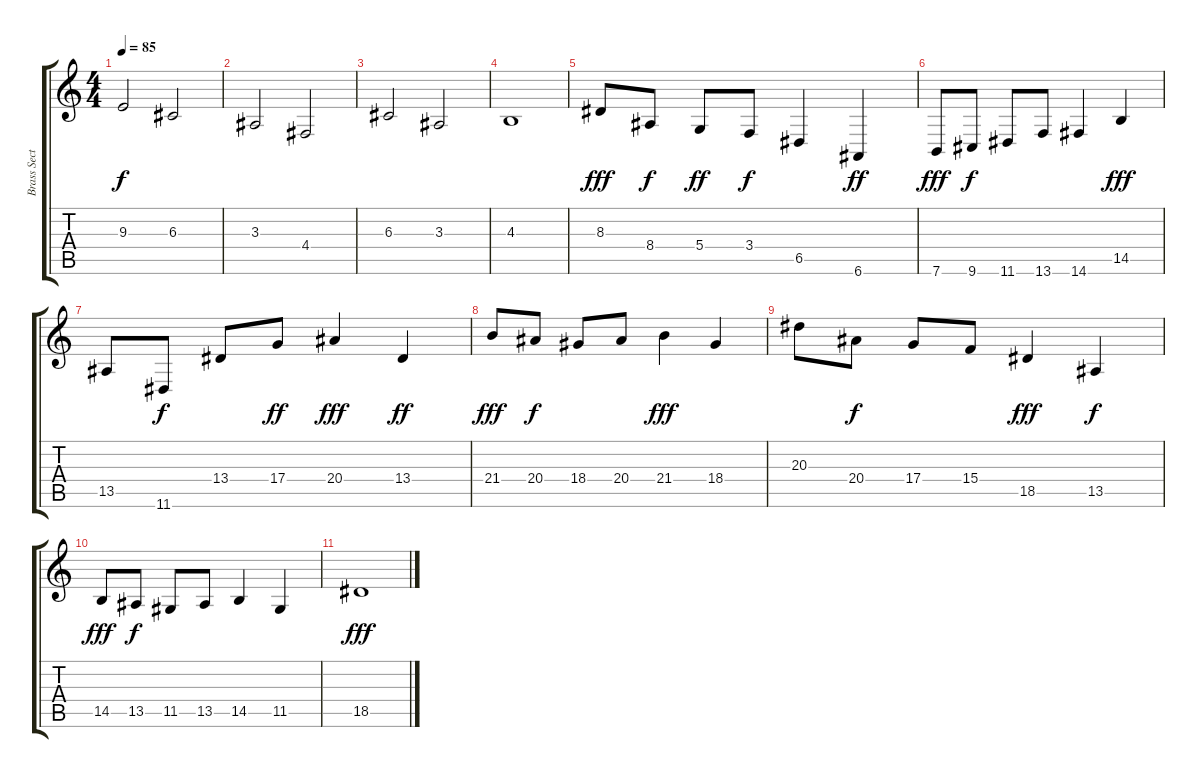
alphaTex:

\track ("Brass Section" "Brass Sect") {instrument frenchhorn}
\staff {score tabs}
\tuning (E4 B3 G3 D3 A2 E2) {hide}
\ts (4 4)
\tempo 85
\clef g2
\ks c
9.3.2{dy f} 6.3.2 |
3.3.2 4.4.2 |
6.3.2 3.3.2 |
4.3.1 |
8.3.8{dy fff} 8.4.8{dy f} 5.4.8{dy ff} 3.4.8{dy f} 6.5.4 6.6.4{dy ff} |
7.6.8{dy fff} 9.6.8{dy f} 11.6.8 13.6.8 14.6.4 14.5.4{dy fff} |
13.5.8 11.6.8{dy f} 13.4.8 17.4.8{dy ff} 20.4.4{dy fff} 13.4.4{dy ff} |
21.4.8{dy fff} 20.4.8{dy f} 18.4.8 20.4.8 21.4.4{dy fff} 18.4.4 |
20.3.8 20.4.8{dy f} 17.4.8 15.4.8 18.5.4{dy fff} 13.5.4{dy f} |
14.5.8{dy fff} 13.5.8{dy f} 11.5.8 13.5.8 14.5.4 11.5.4 |
18.5.1{dy fff}
